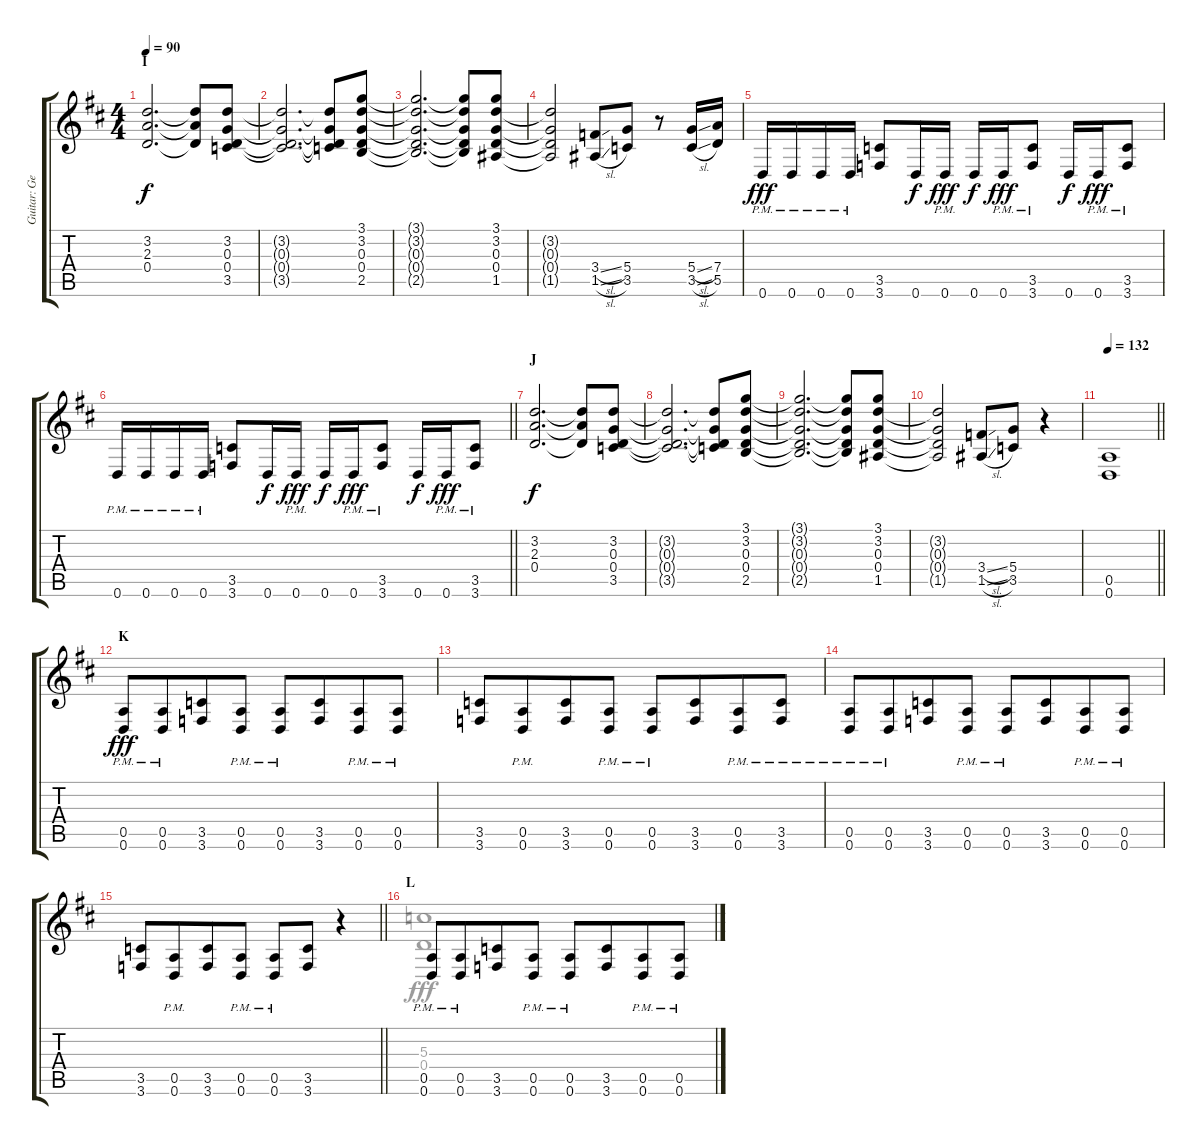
\track ("Guitar: George" "Guitar: Ge") {instrument distortionguitar}
\staff {score tabs}
\tuning (E4 B3 G3 D3 A2 D2) {hide}
\voice
\ts (4 4)
\section ("" "I")
\tempo 90
\clef g2
\ks d
(3.2 2.3 0.4).2{d dy f} (3.2{t} 2.3{t} 0.4{t}).8 (3.2 0.3 0.4 3.5).8 |
(3.2{t} 0.3{t} 0.4{t} 3.5{t}).2{d} (3.2{t} 0.3{t} 0.4{t} 3.5{t}).8 (3.1 3.2 0.3 0.4 2.5).8 |
(3.1{t} 3.2{t} 0.3{t} 0.4{t} 2.5{t}).2{d} (3.1{t} 3.2{t} 0.3{t} 0.4{t} 2.5{t}).8 (3.1 3.2 0.3 0.4 1.5).8 |
(3.2{t} 0.3{t} 0.4{t} 1.5{t}).2 (3.4{sl} 1.5{sl}).8 (5.4 3.5).8 r.8 (5.4{sl} 3.5{sl}).16 (7.4 5.5).16 |
0.6{pm}.16{dy fff} 0.6{pm}.16{beam merge} 0.6{pm}.16 0.6{pm}.16 (3.5 3.6).8 0.6.16{dy f beam merge} 0.6{pm}.16{dy fff} 0.6.16{dy f beam merge} 0.6{pm}.16{dy fff} (3.5{pm} 3.6{pm}).8 0.6.16{dy f beam merge} 0.6{pm}.16{dy fff} (3.5{pm} 3.6{pm}).8 |
\barLineRight lightlight
0.6{pm}.16 0.6{pm}.16{beam merge} 0.6{pm}.16 0.6{pm}.16 (3.5 3.6).8 0.6.16{dy f beam merge} 0.6{pm}.16{dy fff} 0.6.16{dy f beam merge} 0.6{pm}.16{dy fff} (3.5{pm} 3.6{pm}).8 0.6.16{dy f beam merge} 0.6{pm}.16{dy fff} (3.5{pm} 3.6{pm}).8 |
\section ("" "J")
(3.2 2.3 0.4).2{d dy f} (3.2{t} 2.3{t} 0.4{t}).8 (3.2 0.3 0.4 3.5).8 |
(3.2{t} 0.3{t} 0.4{t} 3.5{t}).2{d} (3.2{t} 0.3{t} 0.4{t} 3.5{t}).8 (3.1 3.2 0.3 0.4 2.5).8 |
(3.1{t} 3.2{t} 0.3{t} 0.4{t} 2.5{t}).2{d} (3.1{t} 3.2{t} 0.3{t} 0.4{t} 2.5{t}).8 (3.1 3.2 0.3 0.4 1.5).8 |
(3.2{t} 0.3{t} 0.4{t} 1.5{t}).2 (3.4{sl} 1.5{sl}).8 (5.4 3.5).8 r.4 |
\tempo 132
\barLineRight lightlight
(0.5 0.6).1 |
\section ("" "K")
(0.5{pm} 0.6{pm}).8{dy fff} (0.5{pm} 0.6{pm}).8{beam merge} (3.5 3.6).8 (0.5{pm} 0.6{pm}).8 (0.5{pm} 0.6{pm}).8 (3.5 3.6).8{beam merge} (0.5{pm} 0.6{pm}).8 (0.5{pm} 0.6{pm}).8 |
(3.5 3.6).8 (0.5{pm} 0.6{pm}).8{beam merge} (3.5 3.6).8 (0.5{pm} 0.6{pm}).8 (0.5{pm} 0.6{pm}).8 (3.5 3.6).8{beam merge} (0.5{pm} 0.6{pm}).8 (3.5{pm} 3.6{pm}).8 |
(0.5{pm} 0.6{pm}).8 (0.5{pm} 0.6{pm}).8{beam merge} (3.5 3.6).8 (0.5{pm} 0.6{pm}).8 (0.5{pm} 0.6{pm}).8 (3.5 3.6).8{beam merge} (0.5{pm} 0.6{pm}).8 (0.5{pm} 0.6{pm}).8 |
\barLineRight lightlight
(3.5 3.6).8 (0.5{pm} 0.6{pm}).8{beam merge} (3.5 3.6).8 (0.5{pm} 0.6{pm}).8 (0.5{pm} 0.6{pm}).8 (3.5 3.6).8{beam merge} r.4 |
\section ("" "L")
(0.5{pm} 0.6{pm}).8 (0.5{pm} 0.6{pm}).8{beam merge} (3.5 3.6).8 (0.5{pm} 0.6{pm}).8 (0.5{pm} 0.6{pm}).8 (3.5 3.6).8{beam merge} (0.5{pm} 0.6{pm}).8 (0.5{pm} 0.6{pm}).8
\voice
\clef g2
\ottava regular
\simile none
\ks d
|
|
|
|
|
\barLineRight lightlight
|
|
|
|
|
\barLineRight lightlight
|
|
|
|
\barLineRight lightlight
|
(5.3 0.4).1
